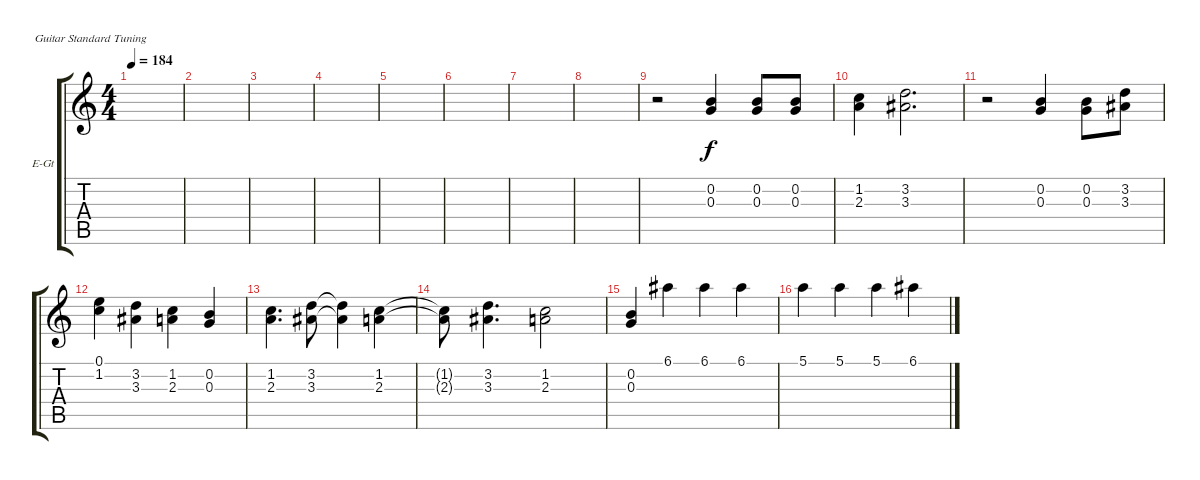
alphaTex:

\defaultSystemsLayout 4
\bracketExtendMode groupsimilarinstruments
\firstSystemTrackNameOrientation horizontal
\otherSystemsTrackNameOrientation horizontal
\track ("M.Shadows (Voice)" "E-Gt") {instrument electricguitarclean}
\staff {score tabs}
\tuning (E4 B3 G3 D3 A2 E2)
\ts (4 4)
\tempo 184
\clef g2
\ks c
|
|
|
|
|
|
|
|
r.2 (0.3 0.2).4 (0.3 0.2).8 (0.2 0.3).8 |
(2.3 1.2).4 (3.3 3.2).2{d} |
r.2 (0.3 0.2).4 (0.3 0.2).8 (3.3 3.2).8 |
(1.2 0.1).4 (3.2 3.3).4 (2.3 1.2).4 (0.3 0.2).4 |
(1.2 2.3).4{d} (3.3 3.2).8 (3.2{t} 3.3{t}).4 (2.3 1.2).4 |
(1.2{t} 2.3{t}).8 (3.2 3.3).4{d} (2.3 1.2).2 |
(0.2 0.3).4 6.1.4 6.1.4 6.1.4 |
5.1.4 5.1.4 5.1.4 6.1.4
